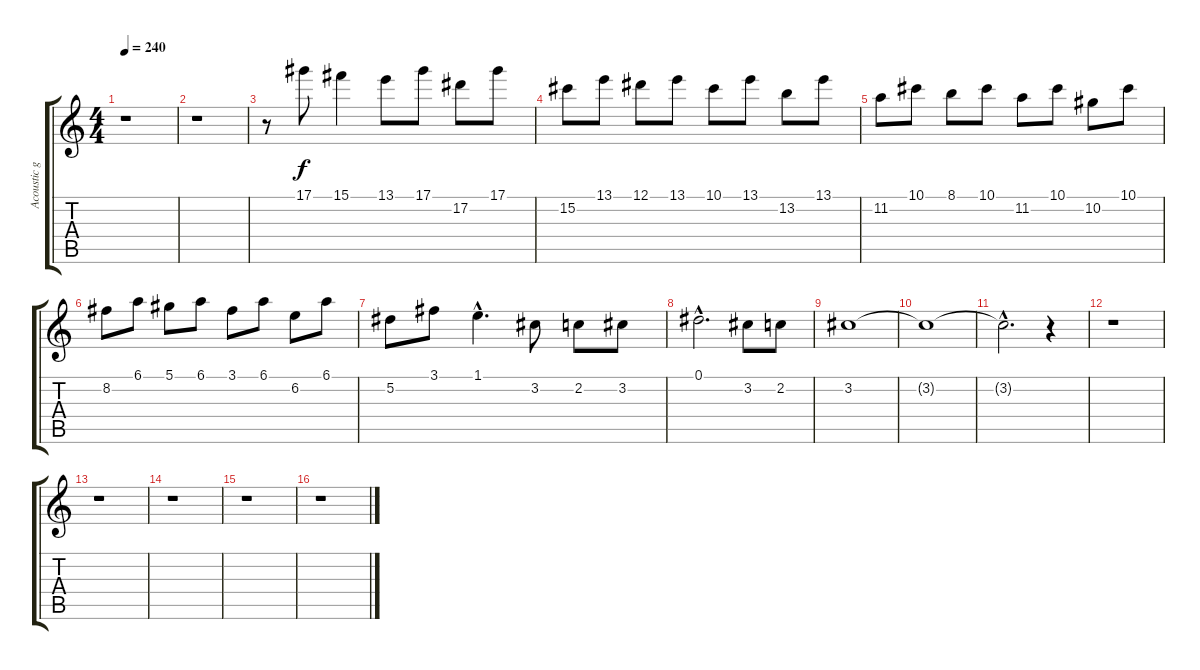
\track ("Acoustic guitar" "Acoustic g") {instrument acousticguitarnylon}
\staff {score tabs}
\tuning (Eb4 Bb3 Gb3 Db3 Ab2 Eb2) {hide}
\ts (4 4)
\tempo 240
\clef g2
\ks c
r.1{dy f instrument acousticguitarnylon} |
r.1 |
r.8 17.1.8 15.1.4 13.1.8 17.1.8 17.2.8 17.1.8 |
15.2.8 13.1.8 12.1.8 13.1.8 10.1.8 13.1.8 13.2.8 13.1.8 |
11.2.8 10.1.8 8.1.8 10.1.8 11.2.8 10.1.8 10.2.8 10.1.8 |
8.2.8 6.1.8 5.1.8 6.1.8 3.1.8 6.1.8 6.2.8 6.1.8 |
5.2.8 3.1.8 1.1{hac}.4{d} 3.2.8 2.2.8 3.2.8 |
0.1{hac}.2{d} 3.2.8 2.2.8 |
3.2.1 |
3.2{t}.1 |
3.2{hac t}.2{d} r.4 |
r.1 |
r.1 |
r.1 |
r.1 |
r.1
